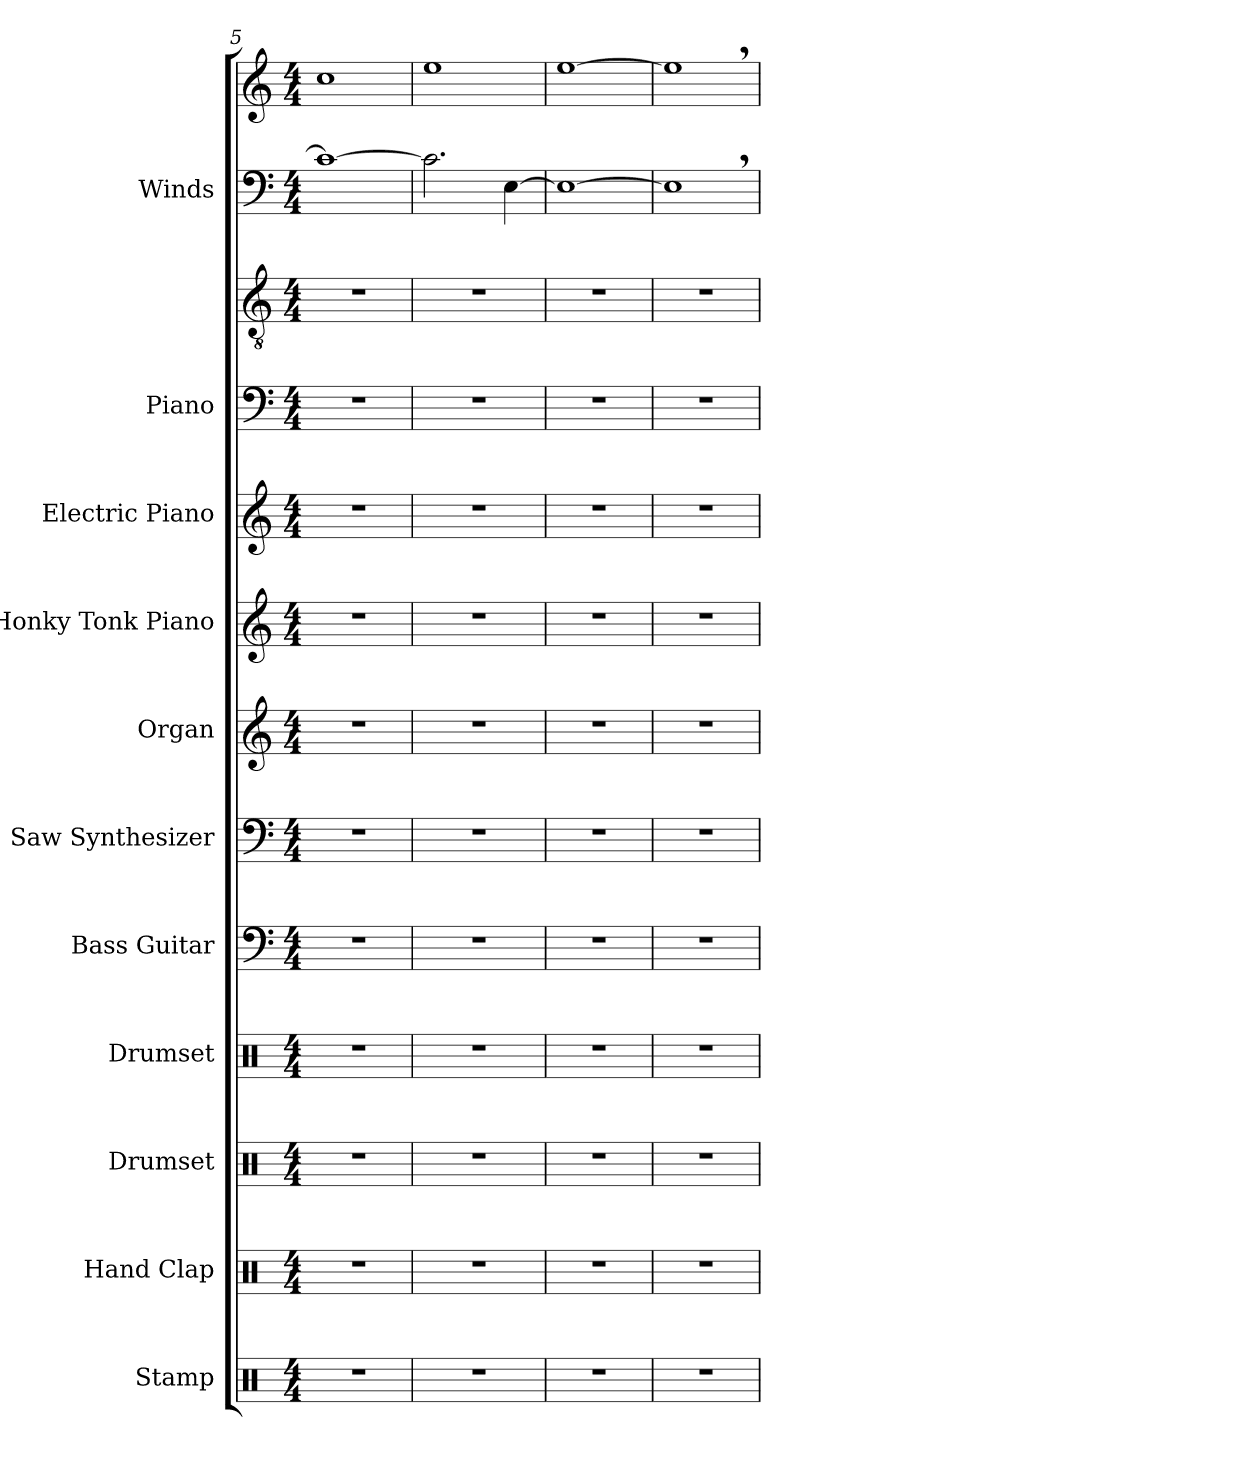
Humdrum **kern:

**kern	**kern	**kern	**kern	**kern	**kern	**kern	**kern	**kern	**kern	**kern	**kern	**kern
*part11	*part10	*part9	*part8	*part7	*part6	*part5	*part4	*part3	*part2	*part2	*part1	*part1
*staff13	*staff12	*staff11	*staff10	*staff9	*staff8	*staff7	*staff6	*staff5	*staff4	*staff3	*staff2	*staff1
*I"Stamp	*I"Hand Clap	*I"Drumset	*I"Drumset	*I"Bass Guitar	*I"Saw Synthesizer	*I"Organ	*I"Honky Tonk Piano	*I"Electric Piano	*I"Piano	*	*I"Winds	*
*I'Sta.	*I'Hd. Clp.	*I'D. Set	*I'D. Set	*I'B. Guit.	*I'Synth.	*I'Org.	*I'Hnk. Pno.	*I'El. Pno.	*I'Pno.	*	*I'W.	*
*clefX	*clefX	*clefX	*clefX	*clefF4	*clefF4	*clefG2	*clefG2	*clefG2	*clefF4	*clefGv2	*clefF4	*clefG2
*	*	*	*	*ITrd7c12	*	*	*	*	*	*	*	*
*k[]	*k[]	*k[]	*k[]	*k[]	*k[]	*k[]	*k[]	*k[]	*k[]	*k[]	*k[]	*k[]
*M4/4	*M4/4	*M4/4	*M4/4	*M4/4	*M4/4	*M4/4	*M4/4	*M4/4	*M4/4	*M4/4	*M4/4	*M4/4
=5	=5	=5	=5	=5	=5	=5	=5	=5	=5	=5	=5	=5
1r	1r	1r	1r	1r	1r	1r	1r	1r	1r	1r	1c_	1cc
=6	=6	=6	=6	=6	=6	=6	=6	=6	=6	=6	=6	=6
1r	1r	1r	1r	1r	1r	1r	1r	1r	1r	1r	2.c\]	1ee
.	.	.	.	.	.	.	.	.	.	.	[4E\	.
=7	=7	=7	=7	=7	=7	=7	=7	=7	=7	=7	=7	=7
1r	1r	1r	1r	1r	1r	1r	1r	1r	1r	1r	1E_	[1ee
=8	=8	=8	=8	=8	=8	=8	=8	=8	=8	=8	=8	=8
1r	1r	1r	1r	1r	1r	1r	1r	1r	1r	1r	1E,]	1ee,]
=	=	=	=	=	=	=	=	=	=	=	=	=
*-	*-	*-	*-	*-	*-	*-	*-	*-	*-	*-	*-	*-
